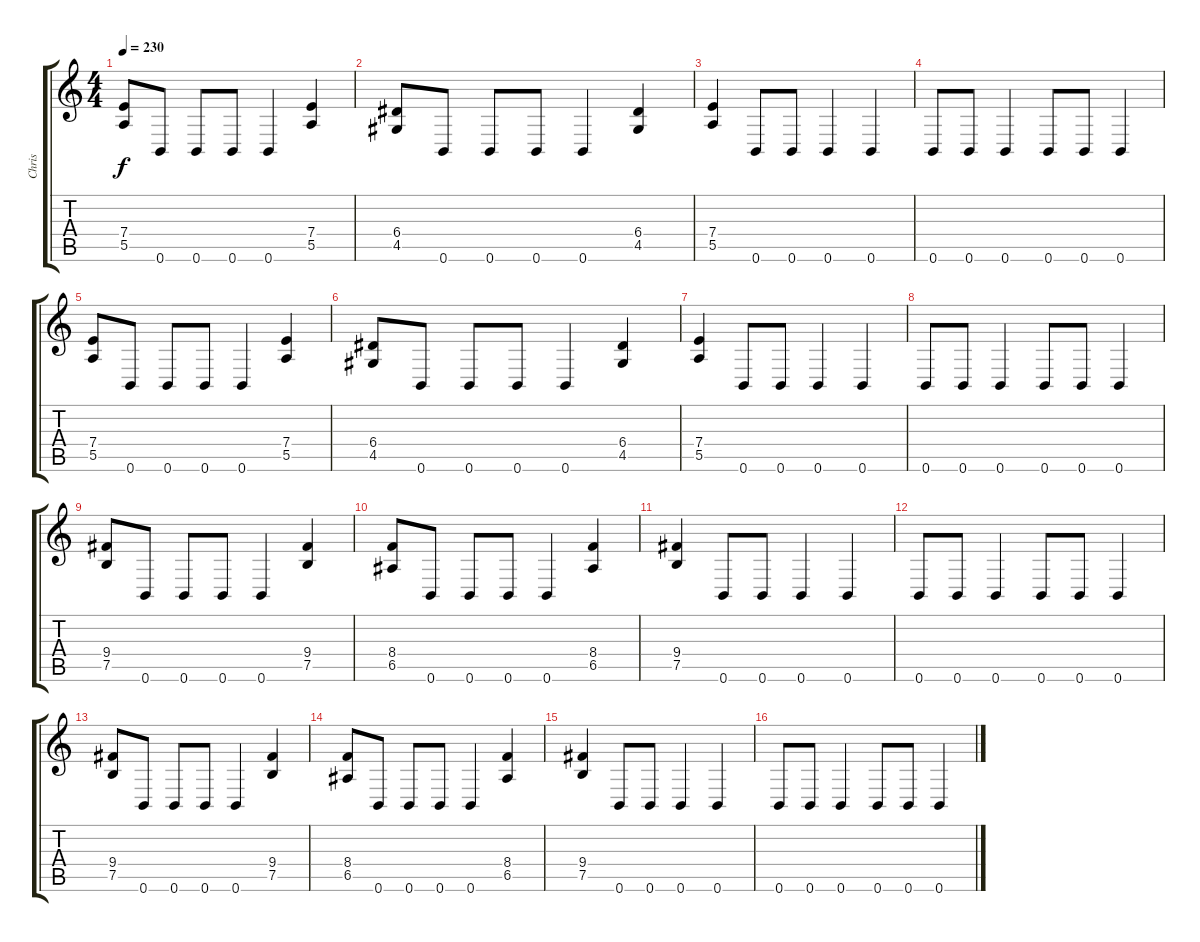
\track ("Chris" "Chris") {instrument distortionguitar}
\staff {score tabs}
\tuning (B3 Gb3 D3 A2 E2 B1) {hide}
\ts (4 4)
\tempo 230
\clef g2
\ks c
(7.4 5.5).8{dy f} 0.6.8 0.6.8 0.6.8 0.6.4 (7.4 5.5).4 |
(6.4 4.5).8 0.6.8 0.6.8 0.6.8 0.6.4 (6.4 4.5).4 |
(7.4 5.5).4 0.6.8 0.6.8 0.6.4 0.6.4 |
0.6.8 0.6.8 0.6.4 0.6.8 0.6.8 0.6.4 |
(7.4 5.5).8 0.6.8 0.6.8 0.6.8 0.6.4 (7.4 5.5).4 |
(6.4 4.5).8 0.6.8 0.6.8 0.6.8 0.6.4 (6.4 4.5).4 |
(7.4 5.5).4 0.6.8 0.6.8 0.6.4 0.6.4 |
0.6.8 0.6.8 0.6.4 0.6.8 0.6.8 0.6.4 |
(9.4 7.5).8 0.6.8 0.6.8 0.6.8 0.6.4 (9.4 7.5).4 |
(8.4 6.5).8 0.6.8 0.6.8 0.6.8 0.6.4 (8.4 6.5).4 |
(9.4 7.5).4 0.6.8 0.6.8 0.6.4 0.6.4 |
0.6.8 0.6.8 0.6.4 0.6.8 0.6.8 0.6.4 |
(9.4 7.5).8 0.6.8 0.6.8 0.6.8 0.6.4 (9.4 7.5).4 |
(8.4 6.5).8 0.6.8 0.6.8 0.6.8 0.6.4 (8.4 6.5).4 |
(9.4 7.5).4 0.6.8 0.6.8 0.6.4 0.6.4 |
0.6.8 0.6.8 0.6.4 0.6.8 0.6.8 0.6.4
